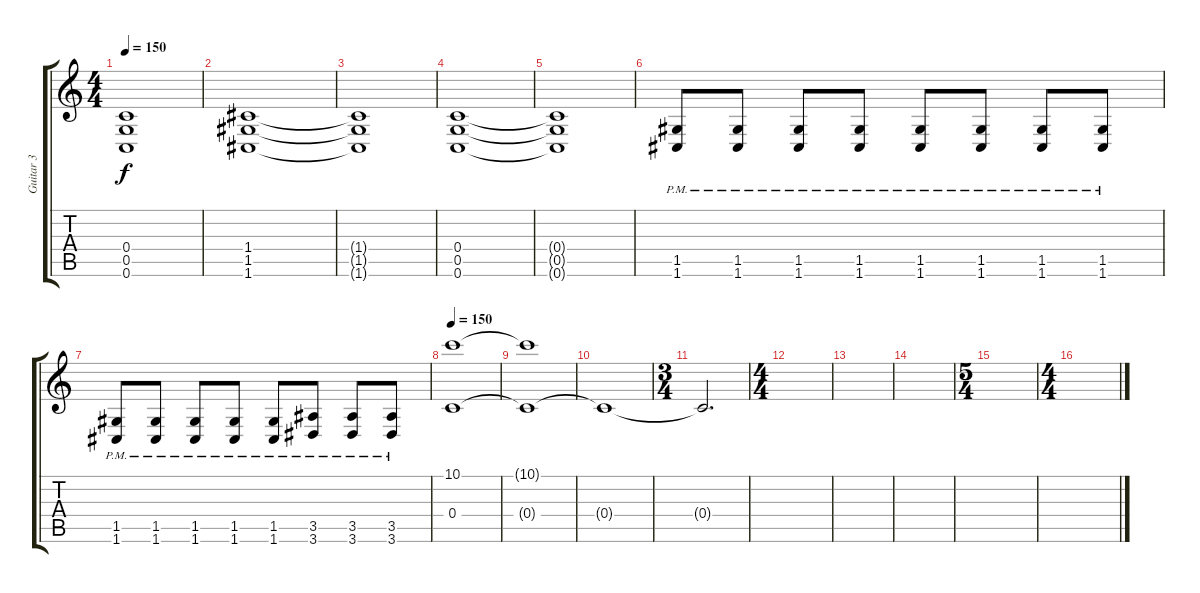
\track ("Guitar 3" "Guitar 3") {instrument distortionguitar}
\staff {score tabs}
\tuning (D4 A3 F3 C3 G2 C2) {hide}
\ts (4 4)
\tempo 150
\clef g2
\ks c
(0.4{t} 0.5{t} 0.6{t}).1{dy f} |
(1.4 1.5 1.6).1 |
(1.4{t} 1.5{t} 1.6{t}).1 |
(0.4 0.5 0.6).1 |
(0.4{t} 0.5{t} 0.6{t}).1 |
(1.5{pm} 1.6{pm}).8 (1.5{pm} 1.6{pm}).8 (1.5{pm} 1.6{pm}).8 (1.5{pm} 1.6{pm}).8 (1.5{pm} 1.6{pm}).8 (1.5{pm} 1.6{pm}).8 (1.5{pm} 1.6{pm}).8 (1.5{pm} 1.6{pm}).8 |
(1.5{pm} 1.6{pm}).8 (1.5{pm} 1.6{pm}).8 (1.5{pm} 1.6{pm}).8 (1.5{pm} 1.6{pm}).8 (1.5{pm} 1.6{pm}).8 (3.5{pm} 3.6{pm}).8 (3.5{pm} 3.6{pm}).8 (3.5{pm} 3.6{pm}).8 |
\tempo 150
(10.1 0.4).1 |
(10.1{t} 0.4{t}).1 |
0.4{t}.1 |
\ts (3 4)
0.4{t}.2{d} |
\ts (4 4)
|
|
|
\ts (5 4)
|
\ts (4 4)
